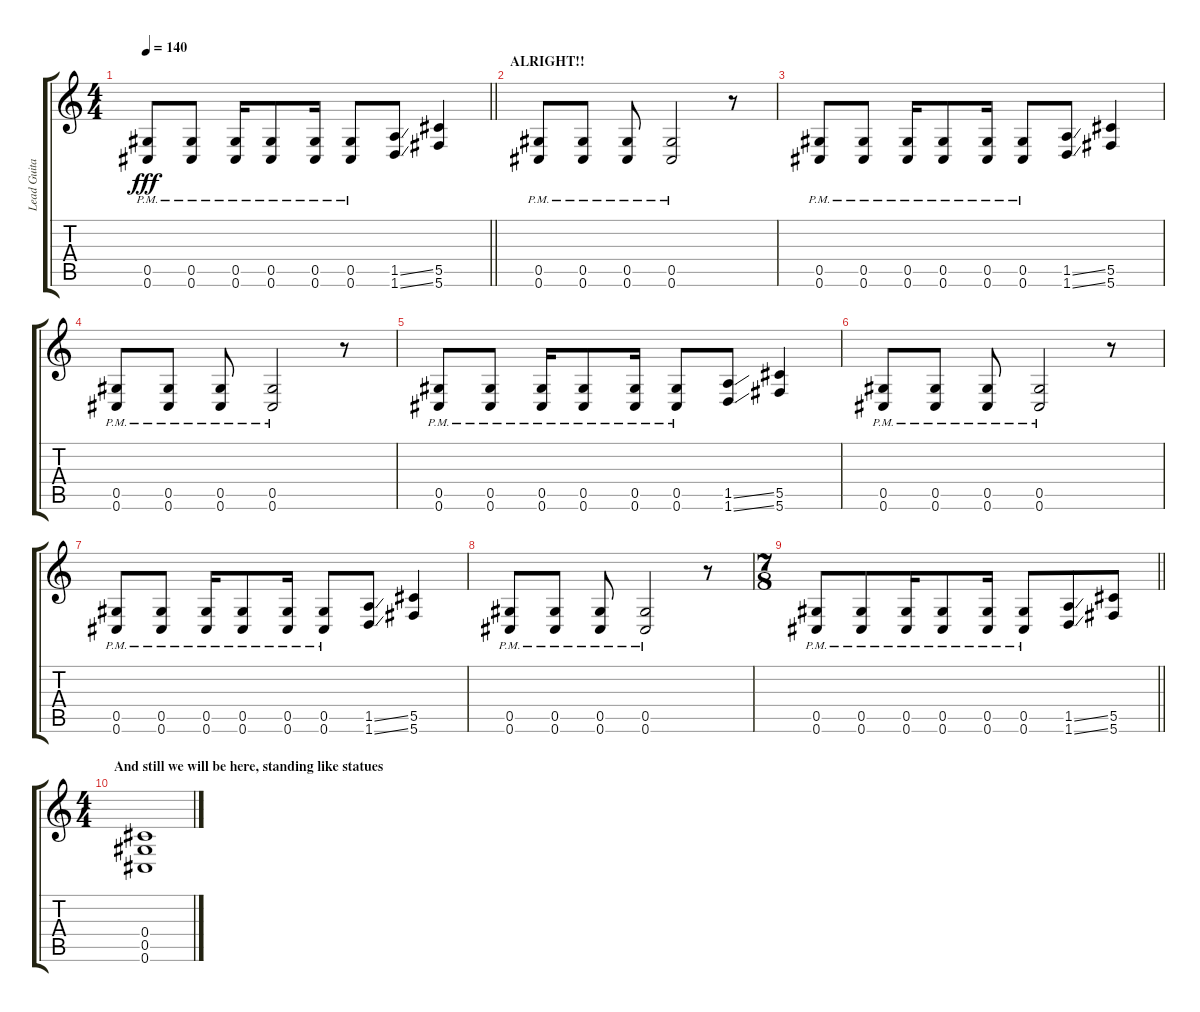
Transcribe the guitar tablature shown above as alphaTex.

\track ("Lead Guitar- Rory" "Lead Guita") {instrument overdrivenguitar}
\staff {score tabs}
\tuning (Eb4 Bb3 Gb3 Db3 Ab2 Db2) {hide}
\ts (4 4)
\tempo 140
\clef g2
\barLineRight lightlight
\ks c
(0.5{pm} 0.6{pm}).8{dy fff} (0.5{pm} 0.6{pm}).8 (0.5{pm} 0.6{pm}).16 (0.5{pm} 0.6{pm}).8 (0.5{pm} 0.6{pm}).16 (0.5{pm} 0.6{pm}).8 (1.5{ss} 1.6{ss}).8 (5.5 5.6).4 |
\section ("" "ALRIGHT!!")
(0.5{pm} 0.6{pm}).8 (0.5{pm} 0.6{pm}).8 (0.5{pm} 0.6{pm}).8 (0.5{pm} 0.6{pm}).2 r.8 |
(0.5{pm} 0.6{pm}).8 (0.5{pm} 0.6{pm}).8 (0.5{pm} 0.6{pm}).16 (0.5{pm} 0.6{pm}).8 (0.5{pm} 0.6{pm}).16 (0.5{pm} 0.6{pm}).8 (1.5{ss} 1.6{ss}).8 (5.5 5.6).4 |
(0.5{pm} 0.6{pm}).8 (0.5{pm} 0.6{pm}).8 (0.5{pm} 0.6{pm}).8 (0.5{pm} 0.6{pm}).2 r.8 |
(0.5{pm} 0.6{pm}).8 (0.5{pm} 0.6{pm}).8 (0.5{pm} 0.6{pm}).16 (0.5{pm} 0.6{pm}).8 (0.5{pm} 0.6{pm}).16 (0.5{pm} 0.6{pm}).8 (1.5{ss} 1.6{ss}).8 (5.5 5.6).4 |
(0.5{pm} 0.6{pm}).8 (0.5{pm} 0.6{pm}).8 (0.5{pm} 0.6{pm}).8 (0.5{pm} 0.6{pm}).2 r.8 |
(0.5{pm} 0.6{pm}).8 (0.5{pm} 0.6{pm}).8 (0.5{pm} 0.6{pm}).16 (0.5{pm} 0.6{pm}).8 (0.5{pm} 0.6{pm}).16 (0.5{pm} 0.6{pm}).8 (1.5{ss} 1.6{ss}).8 (5.5 5.6).4 |
(0.5{pm} 0.6{pm}).8 (0.5{pm} 0.6{pm}).8 (0.5{pm} 0.6{pm}).8 (0.5{pm} 0.6{pm}).2 r.8 |
\ts (7 8)
\barLineRight lightlight
(0.5{pm} 0.6{pm}).8 (0.5{pm} 0.6{pm}).8 (0.5{pm} 0.6{pm}).16 (0.5{pm} 0.6{pm}).8 (0.5{pm} 0.6{pm}).16 (0.5{pm} 0.6{pm}).8 (1.5{ss} 1.6{ss}).8 (5.5 5.6).8 |
\ts (4 4)
\section ("" "And still we will be here, standing like statues")
(0.4 0.5 0.6).1
